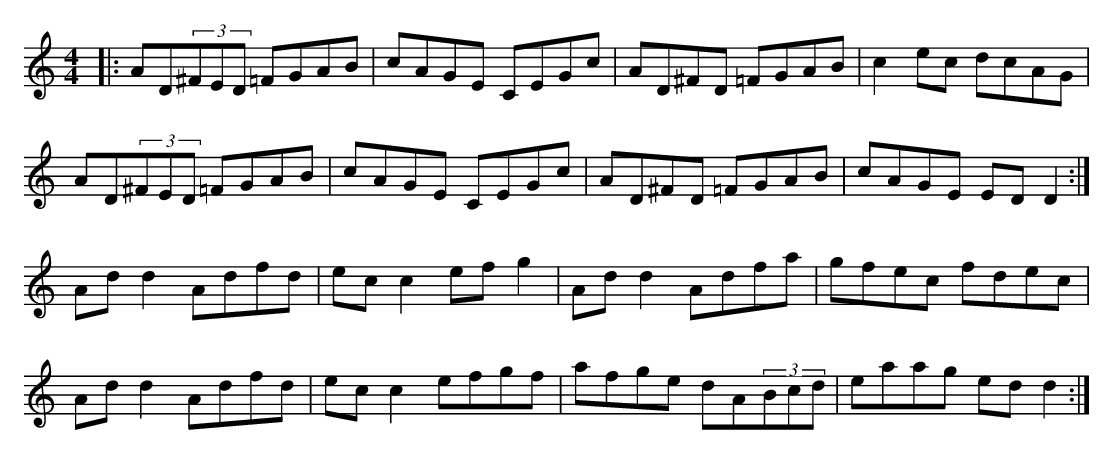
X:1
M:4/4
K:Ddor
|:AD(3^FED =FGAB|cAGE CEGc|AD^FD =FGAB|c2ec dcAG|
AD(3^FED =FGAB|cAGE CEGc|AD^FD =FGAB|cAGE EDD2:|
Add2 Adfd|ecc2 efg2|Add2 Adfa|gfec fdec|
Add2 Adfd|ecc2 efgf|afge dA(3Bcd|eaag edd2:|
